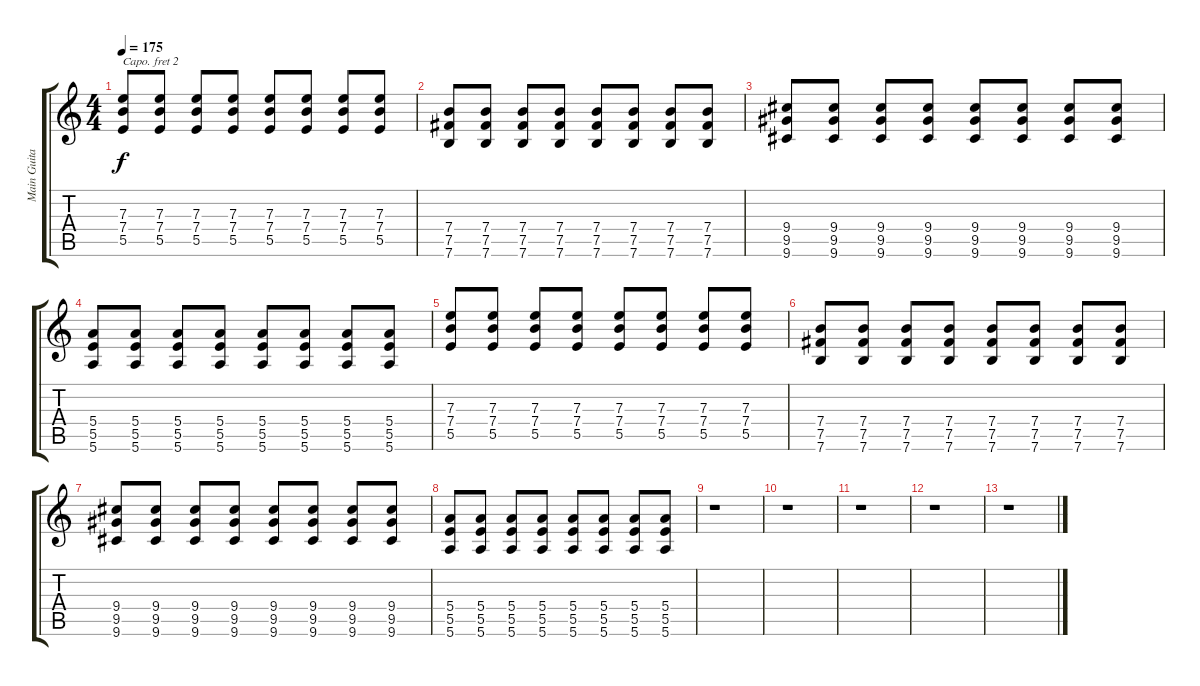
\track ("Main Guitar" "Main Guita") {instrument overdrivenguitar}
\staff {score tabs}
\capo 2
\tuning (E4 B3 G3 D3 A2 D2) {hide}
\ts (4 4)
\tempo 175
\clef g2
\ks c
(7.3 7.4 5.5).8{dy f} (7.3 7.4 5.5).8 (7.3 7.4 5.5).8 (7.3 7.4 5.5).8 (7.3 7.4 5.5).8 (7.3 7.4 5.5).8 (7.3 7.4 5.5).8 (7.3 7.4 5.5).8 |
(7.4 7.5 7.6).8 (7.4 7.5 7.6).8 (7.4 7.5 7.6).8 (7.4 7.5 7.6).8 (7.4 7.5 7.6).8 (7.4 7.5 7.6).8 (7.4 7.5 7.6).8 (7.4 7.5 7.6).8 |
(9.4 9.5 9.6).8 (9.4 9.5 9.6).8 (9.4 9.5 9.6).8 (9.4 9.5 9.6).8 (9.4 9.5 9.6).8 (9.4 9.5 9.6).8 (9.4 9.5 9.6).8 (9.4 9.5 9.6).8 |
(5.4 5.5 5.6).8 (5.4 5.5 5.6).8 (5.4 5.5 5.6).8 (5.4 5.5 5.6).8 (5.4 5.5 5.6).8 (5.4 5.5 5.6).8 (5.4 5.5 5.6).8 (5.4 5.5 5.6).8 |
(7.3 7.4 5.5).8{volume 0 instrument overdrivenguitar} (7.3 7.4 5.5).8 (7.3 7.4 5.5).8 (7.3 7.4 5.5).8 (7.3 7.4 5.5).8 (7.3 7.4 5.5).8 (7.3 7.4 5.5).8 (7.3 7.4 5.5).8 |
(7.4 7.5 7.6).8 (7.4 7.5 7.6).8 (7.4 7.5 7.6).8 (7.4 7.5 7.6).8 (7.4 7.5 7.6).8 (7.4 7.5 7.6).8 (7.4 7.5 7.6).8 (7.4 7.5 7.6).8 |
(9.4 9.5 9.6).8 (9.4 9.5 9.6).8 (9.4 9.5 9.6).8 (9.4 9.5 9.6).8 (9.4 9.5 9.6).8 (9.4 9.5 9.6).8 (9.4 9.5 9.6).8 (9.4 9.5 9.6).8 |
(5.4 5.5 5.6).8 (5.4 5.5 5.6).8 (5.4 5.5 5.6).8 (5.4 5.5 5.6).8 (5.4 5.5 5.6).8 (5.4 5.5 5.6).8 (5.4 5.5 5.6).8 (5.4 5.5 5.6).8 |
r.1 |
r.1 |
r.1 |
r.1 |
r.1
